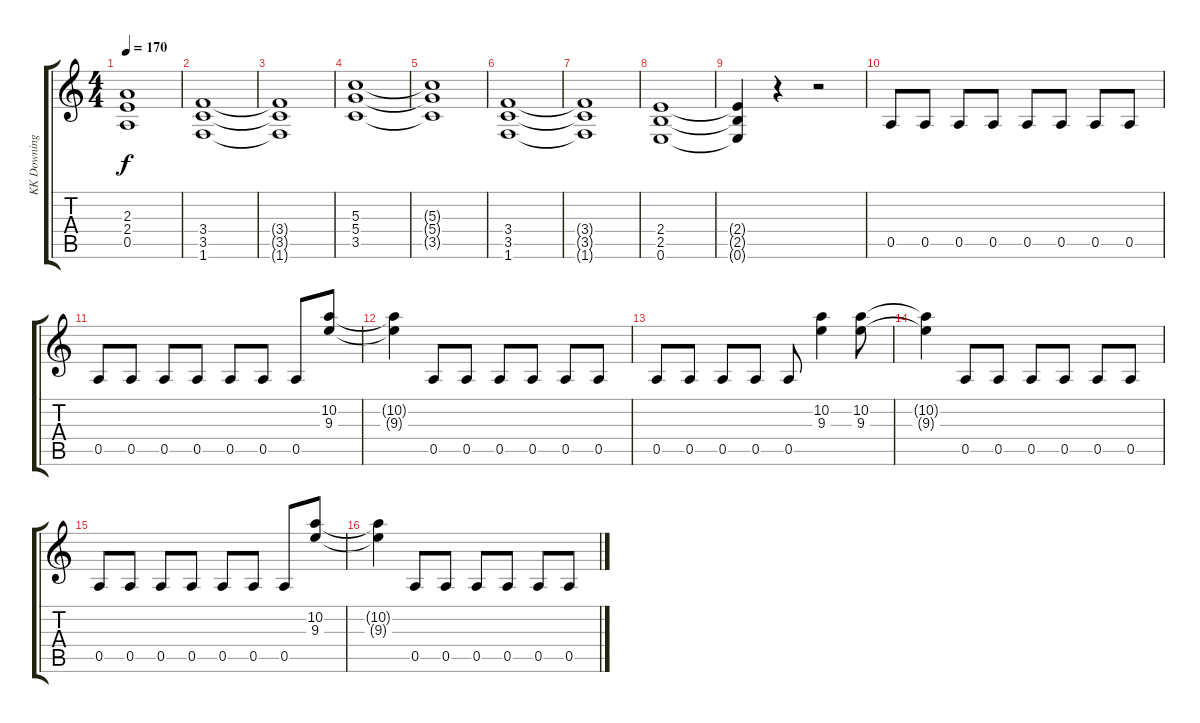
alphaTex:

\track ("KK Downing (Distortion Guitar)" "KK Downing") {instrument distortionguitar}
\staff {score tabs}
\tuning (E4 B3 G3 D3 A2 E2) {hide}
\ts (4 4)
\tempo 170
\clef g2
\ks c
(2.3 2.4 0.5).1{dy f} |
(3.4 3.5 1.6).1 |
(3.4{t} 3.5{t} 1.6{t}).1 |
(5.3 5.4 3.5).1 |
(5.3{t} 5.4{t} 3.5{t}).1 |
(3.4 3.5 1.6).1 |
(3.4{t} 3.5{t} 1.6{t}).1 |
(2.4 2.5 0.6).1 |
(2.4{t} 2.5{t} 0.6{t}).4 r.4 r.2 |
0.5.8 0.5.8 0.5.8 0.5.8 0.5.8 0.5.8 0.5.8 0.5.8 |
0.5.8 0.5.8 0.5.8 0.5.8 0.5.8 0.5.8 0.5.8 (10.2 9.3).8 |
(10.2{t} 9.3{t}).4 0.5.8 0.5.8 0.5.8 0.5.8 0.5.8 0.5.8 |
0.5.8 0.5.8 0.5.8 0.5.8 0.5.8 (10.2 9.3).4 (10.2 9.3).8 |
(10.2{t} 9.3{t}).4 0.5.8 0.5.8 0.5.8 0.5.8 0.5.8 0.5.8 |
0.5.8 0.5.8 0.5.8 0.5.8 0.5.8 0.5.8 0.5.8 (10.2 9.3).8 |
(10.2{t} 9.3{t}).4 0.5.8 0.5.8 0.5.8 0.5.8 0.5.8 0.5.8
